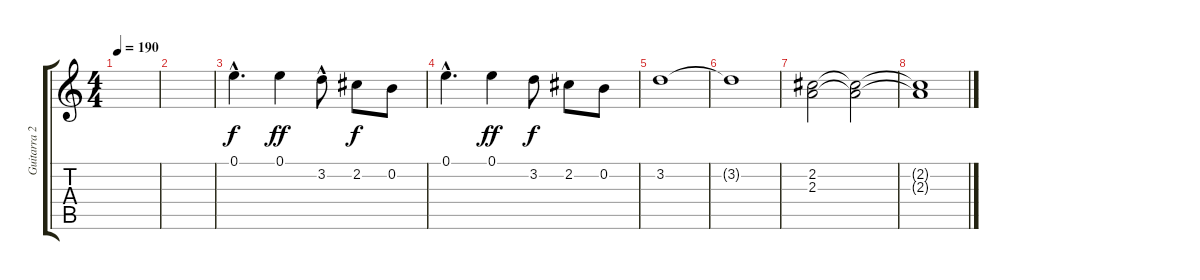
\track ("Guitarra 2" "Guitarra 2") {instrument overdrivenguitar}
\staff {score tabs}
\tuning (E4 B3 G3 D3 A2 E2) {hide}
\ts (4 4)
\tempo 190
\clef g2
\ks c
|
|
0.1{hac}.4{d} 0.1.4{dy ff} 3.2{hac}.8 2.2.8{dy f} 0.2.8 |
0.1{hac}.4{d} 0.1.4{dy ff} 3.2.8{dy f} 2.2.8 0.2.8 |
3.2.1 |
3.2{t}.1 |
(2.2 2.3).2 (2.2{t} 2.3{t}).2 |
(2.2{t} 2.3{t}).1
